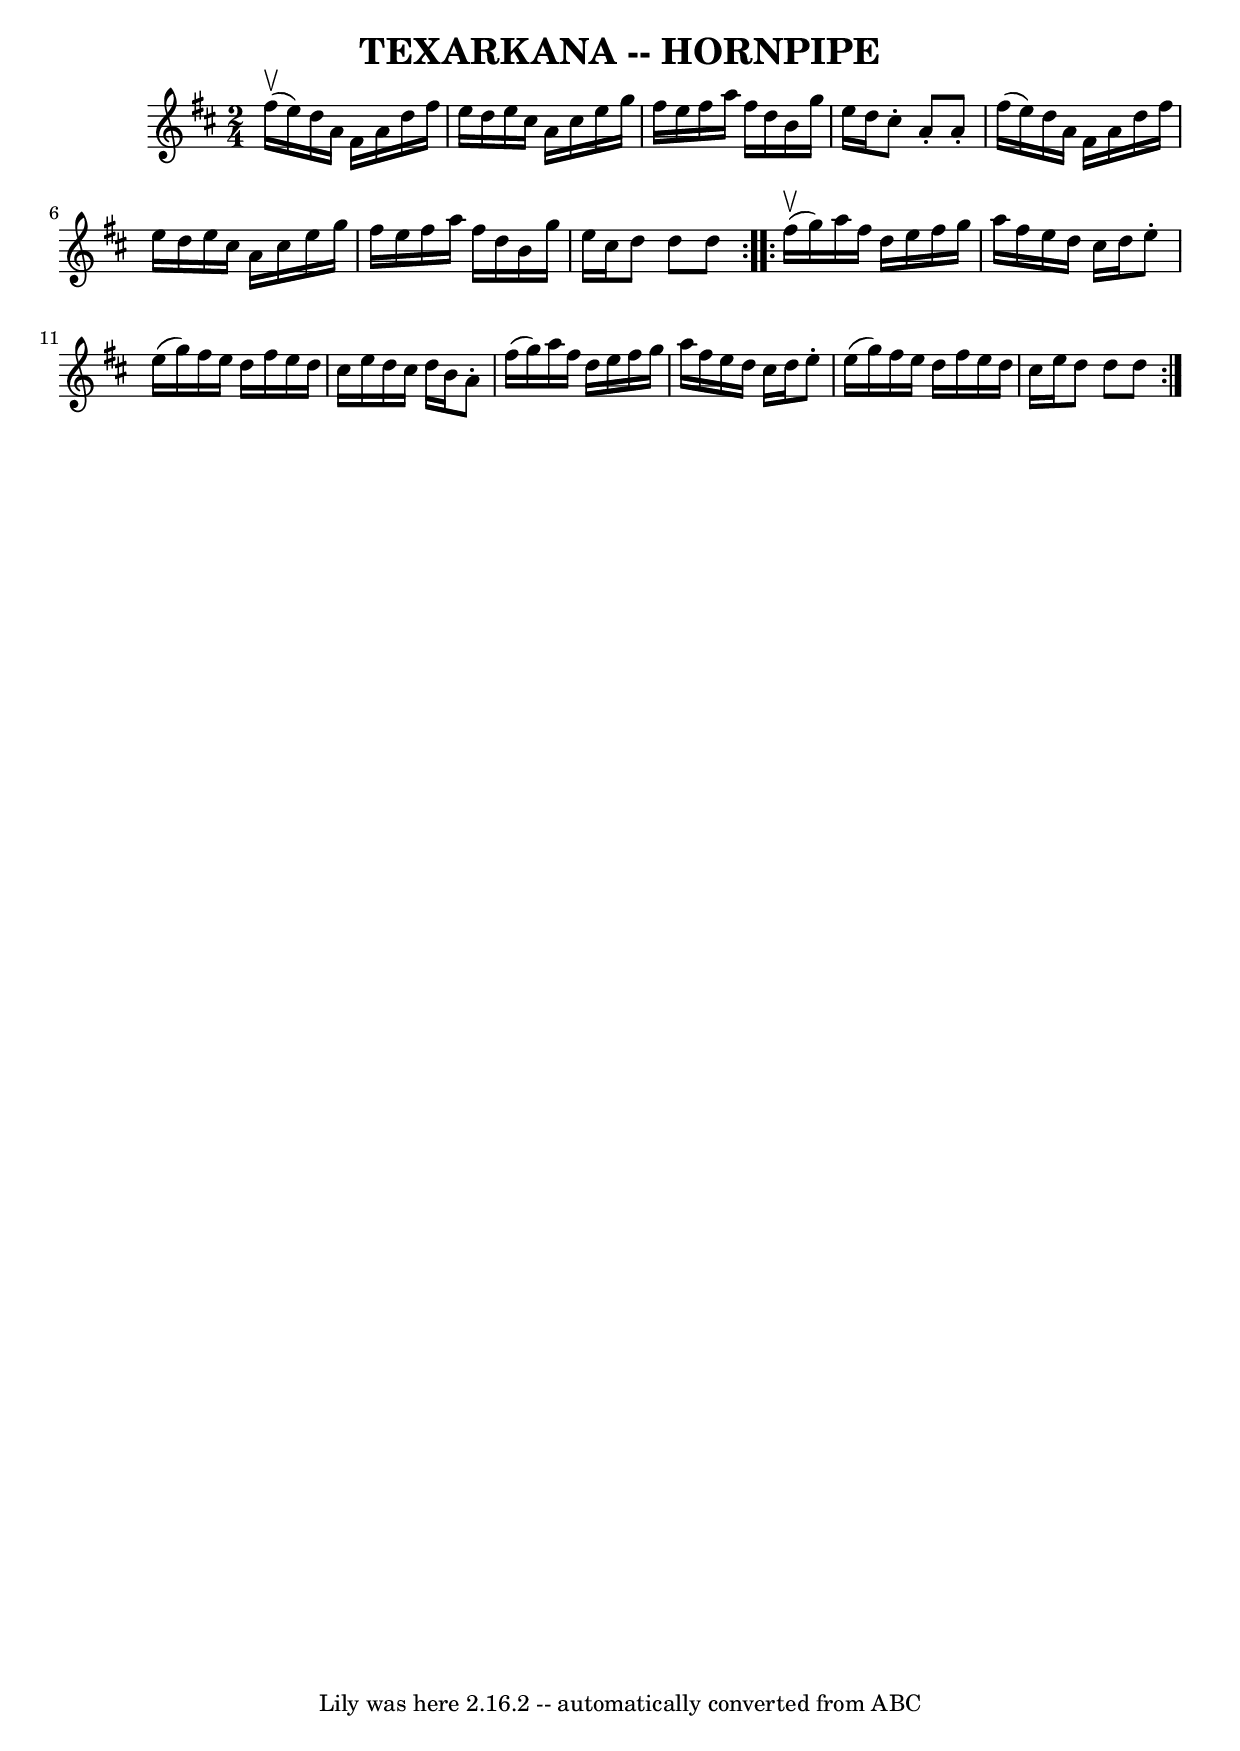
\version "2.16.2"
\include "Mammoth.ily"
\header {
	%% book = "Ryan's Mammoth Collection of Fiddle Tunes"
	crossRefNumber = "1"
	footnotes = ""
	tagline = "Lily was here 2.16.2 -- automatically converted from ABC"
	title = "TEXARKANA -- HORNPIPE"
}
voicedefault =  {


\repeat volta 2 {
\time 2/4 
\key d \major fis''16 (^\upbow e''16)       |
 d''16 
 a'16 fis'16 a'16 d''16 fis''16 e''16 d''16    |
   
e''16 cis''16 a'16 cis''16 e''16 g''16 fis''16 e''16    
|
 fis''16 a''16 fis''16 d''16 b'16 g''16 e''16    
d''16    |
 cis''8 -. a'8 -. a'8 -. fis''16 (e''16)   
|
     |
 d''16 a'16 fis'16 a'16 d''16 fis''16    
e''16 d''16    |
 e''16 cis''16 a'16 cis''16 e''16    
g''16 fis''16 e''16    |
 fis''16 a''16 fis''16 d''16    
b'16 g''16 e''16 cis''16    |
 d''8 d''8 d''8    }     
\repeat volta 2 { fis''16 (^\upbow g''16)       |
 a''16    
fis''16 d''16 e''16 fis''16 g''16 a''16 fis''16    |
   
e''16 d''16 cis''16 d''16 e''8 -. e''16 (g''16)   |
  
 fis''16 e''16 d''16 fis''16 e''16 d''16 cis''16 e''16    
|
 d''16 cis''16 d''16 b'16 a'8 -. fis''16 (g''16)  
 |
     |
 a''16 fis''16 d''16 e''16 fis''16 g''16 
 a''16 fis''16    |
 e''16 d''16 cis''16 d''16 e''8 -. 
 e''16 (g''16)   |
 fis''16 e''16 d''16 fis''16    
e''16 d''16 cis''16 e''16    |
 d''8 d''8 d''8    }   
}

\score{
    <<

	\context Staff="default"
	{
	    \voicedefault 
	}

    >>
	\layout {
	}
	\midi {}
}
